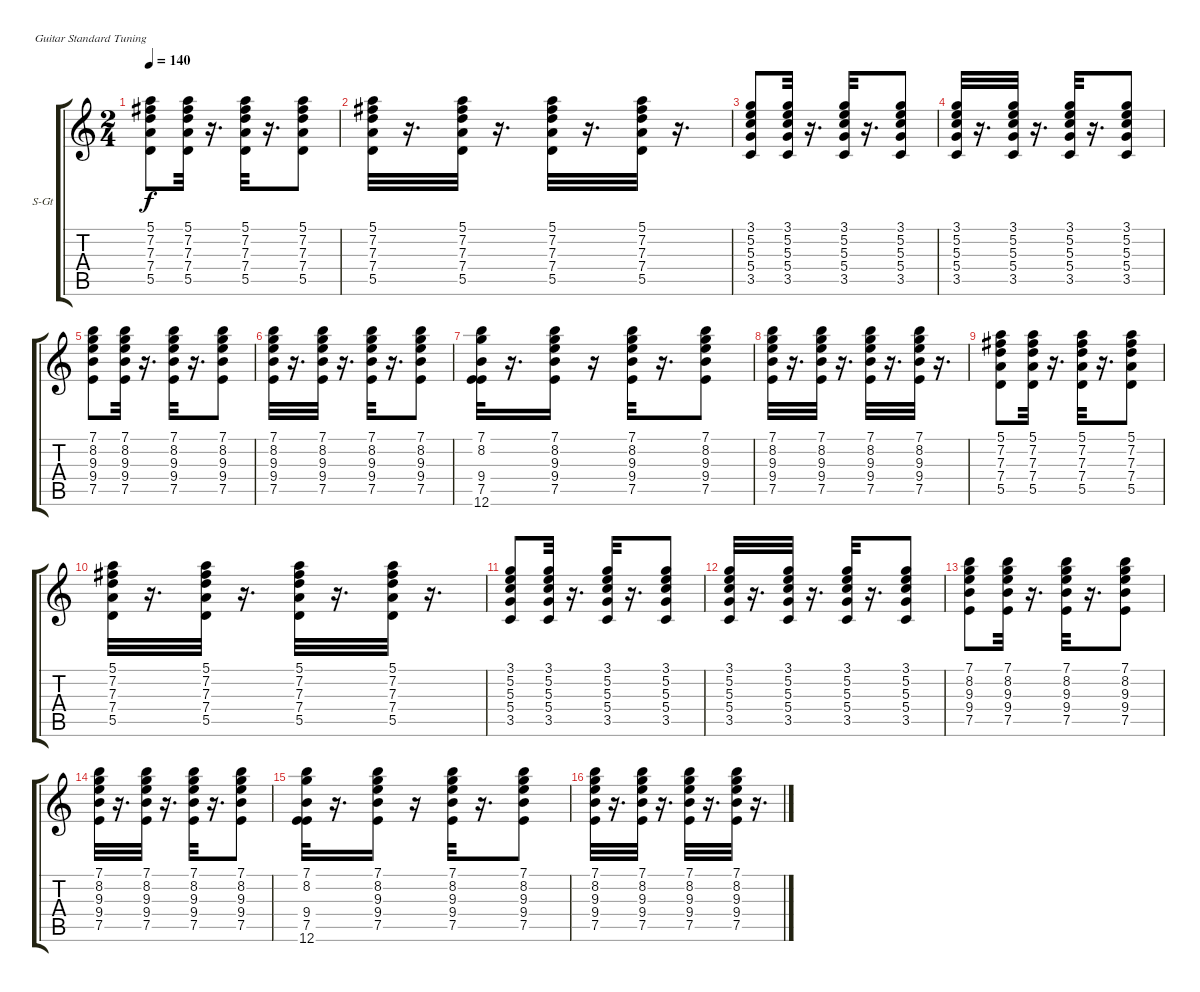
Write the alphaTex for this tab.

\bracketExtendMode groupsimilarinstruments
\firstSystemTrackNameOrientation horizontal
\otherSystemsTrackNameOrientation horizontal
\track ("Гитара 1" "S-Gt") {instrument acousticguitarsteel}
\staff {score tabs}
\tuning (E4 B3 G3 D3 A2 E2)
\ts (2 4)
\tempo 140
\clef g2
\ks c
(5.1 7.2 7.3 7.4 5.5).8{dy f} (5.1 7.2 7.3 7.4 5.5).32 r.16{d} (5.1 7.2 7.3 7.4 5.5).32 r.16{d} (5.1 7.2 7.3 7.4 5.5).8 |
(5.1 7.2 7.3 7.4 5.5).32 r.16{d} (5.1 7.2 7.3 7.4 5.5).32 r.16{d} (5.1 7.2 7.3 7.4 5.5).32 r.16{d} (5.1 7.2 7.3 7.4 5.5).32 r.16{d} |
(3.1 5.2 5.3 5.4 3.5).8 (3.1 5.2 5.3 5.4 3.5).32 r.16{d} (3.1 5.2 5.3 5.4 3.5).32 r.16{d} (3.1 5.2 5.3 5.4 3.5).8 |
(3.1 5.2 5.3 5.4 3.5).32 r.16{d} (3.1 5.2 5.3 5.4 3.5).32 r.16{d} (3.1 5.2 5.3 5.4 3.5).32 r.16{d} (3.1 5.2 5.3 5.4 3.5).8 |
(7.1 8.2 9.3 9.4 7.5).8 (7.1 8.2 9.3 9.4 7.5).32 r.16{d} (7.1 8.2 9.3 9.4 7.5).32 r.16{d} (7.1 8.2 9.3 9.4 7.5).8 |
(7.1 8.2 9.3 9.4 7.5).32 r.16{d} (7.1 8.2 9.3 9.4 7.5).32 r.16{d} (7.1 8.2 9.3 9.4 7.5).32 r.16{d} (7.1 8.2 9.3 9.4 7.5).8 |
(7.1 8.2 9.4 7.5 12.6).32 r.16{d} (7.1 8.2 9.3 9.4 7.5).16 r.16 (7.1 8.2 9.3 9.4 7.5).32 r.16{d} (7.1 8.2 9.3 9.4 7.5).8 |
(7.1 8.2 9.3 9.4 7.5).32 r.16{d} (7.1 8.2 9.3 9.4 7.5).32 r.16{d} (7.1 8.2 9.3 9.4 7.5).32 r.16{d} (7.1 8.2 9.3 9.4 7.5).32 r.16{d} |
(5.1 7.2 7.3 7.4 5.5).8 (5.1 7.2 7.3 7.4 5.5).32 r.16{d} (5.1 7.2 7.3 7.4 5.5).32 r.16{d} (5.1 7.2 7.3 7.4 5.5).8 |
(5.1 7.2 7.3 7.4 5.5).32 r.16{d} (5.1 7.2 7.3 7.4 5.5).32 r.16{d} (5.1 7.2 7.3 7.4 5.5).32 r.16{d} (5.1 7.2 7.3 7.4 5.5).32 r.16{d} |
(3.1 5.2 5.3 5.4 3.5).8 (3.1 5.2 5.3 5.4 3.5).32 r.16{d} (3.1 5.2 5.3 5.4 3.5).32 r.16{d} (3.1 5.2 5.3 5.4 3.5).8 |
(3.1 5.2 5.3 5.4 3.5).32 r.16{d} (3.1 5.2 5.3 5.4 3.5).32 r.16{d} (3.1 5.2 5.3 5.4 3.5).32 r.16{d} (3.1 5.2 5.3 5.4 3.5).8 |
(7.1 8.2 9.3 9.4 7.5).8 (7.1 8.2 9.3 9.4 7.5).32 r.16{d} (7.1 8.2 9.3 9.4 7.5).32 r.16{d} (7.1 8.2 9.3 9.4 7.5).8 |
(7.1 8.2 9.3 9.4 7.5).32 r.16{d} (7.1 8.2 9.3 9.4 7.5).32 r.16{d} (7.1 8.2 9.3 9.4 7.5).32 r.16{d} (7.1 8.2 9.3 9.4 7.5).8 |
(7.1 8.2 9.4 7.5 12.6).32 r.16{d} (7.1 8.2 9.3 9.4 7.5).16 r.16 (7.1 8.2 9.3 9.4 7.5).32 r.16{d} (7.1 8.2 9.3 9.4 7.5).8 |
(7.1 8.2 9.3 9.4 7.5).32 r.16{d} (7.1 8.2 9.3 9.4 7.5).32 r.16{d} (7.1 8.2 9.3 9.4 7.5).32 r.16{d} (7.1 8.2 9.3 9.4 7.5).32 r.16{d}
